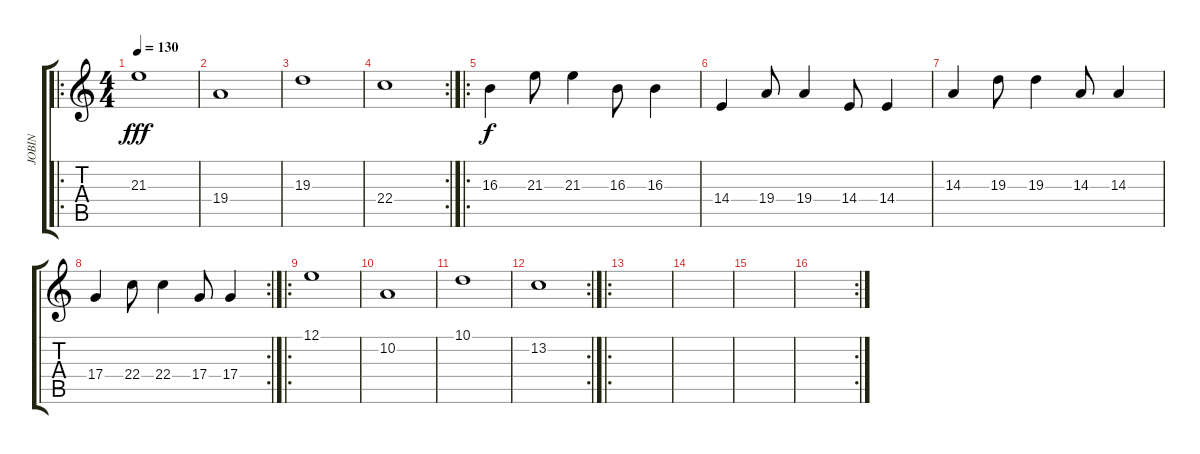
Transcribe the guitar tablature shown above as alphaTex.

\track ("JOBIN" "JOBIN") {instrument synthstrings2}
\staff {score tabs}
\tuning (E4 B3 G3 D3 A2 E2) {hide}
\ro
\ts (4 4)
\tempo 130
\clef g2
\ks c
21.3.1{dy fff} |
19.4.1 |
19.3.1 |
\rc 2
22.4.1 |
\ro
16.3.4{dy f} 21.3.8 21.3.4 16.3.8 16.3.4 |
14.4.4 19.4.8 19.4.4 14.4.8 14.4.4 |
14.3.4 19.3.8 19.3.4 14.3.8 14.3.4 |
\rc 2
17.4.4 22.4.8 22.4.4 17.4.8 17.4.4 |
\ro
12.1.1 |
10.2.1 |
10.1.1 |
\rc 2
13.2.1 |
\ro
|
|
|
\rc 2
